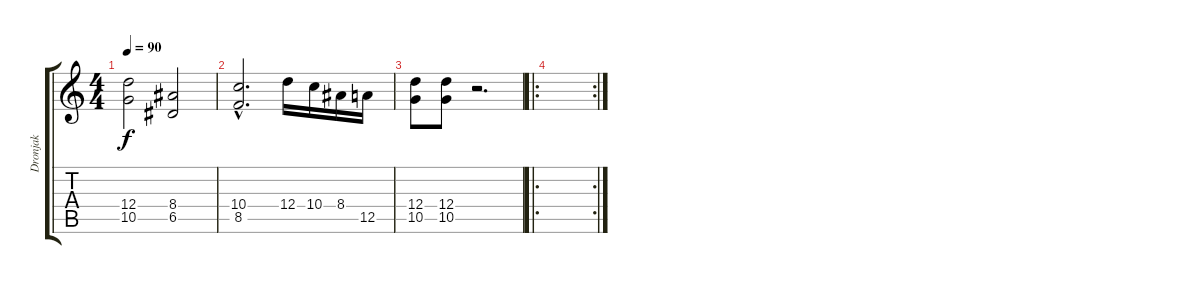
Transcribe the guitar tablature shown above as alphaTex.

\track ("Dronjak" "Dronjak") {instrument distortionguitar}
\staff {score tabs}
\tuning (E4 B3 G3 D3 A2 E2) {hide}
\ts (4 4)
\tempo 90
\clef g2
\ks c
(12.4 10.5).2{dy f} (8.4 6.5).2 |
(10.4{hac} 8.5{hac}).2{d} 12.4.16 10.4.16 8.4.16 12.5.16 |
(12.4 10.5).8 (12.4 10.5).8 r.2{d} |
\ro
\rc 2
